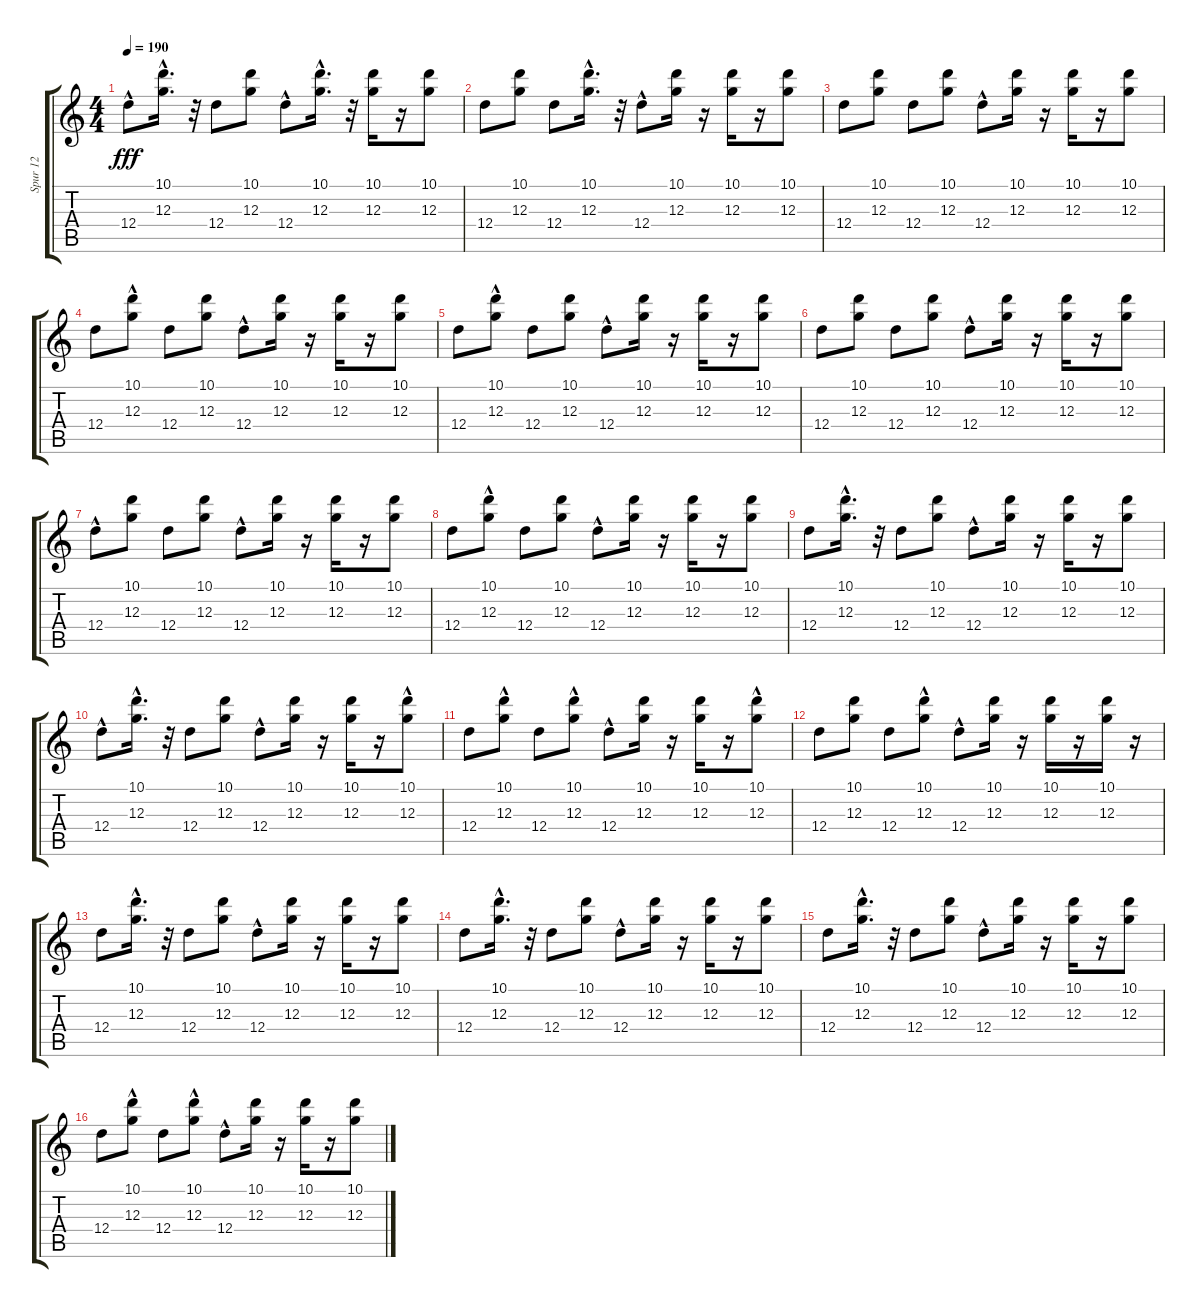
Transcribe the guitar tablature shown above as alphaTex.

\track ("Spur 12" "Spur 12") {instrument electricguitarmuted}
\staff {score tabs}
\tuning (E4 B3 G3 D3 A2 E2) {hide}
\ts (4 4)
\tempo 190
\clef g2
\ks c
12.4{hac}.8{dy fff} (10.1{hac} 12.3{hac}).16{d} r.32 12.4.8 (10.1 12.3).8 12.4{hac}.8 (10.1 12.3{hac}).16{d} r.32 (10.1 12.3).16 r.16 (10.1 12.3).8 |
12.4.8 (10.1 12.3).8 12.4.8 (10.1{hac} 12.3{hac}).16{d} r.32 12.4{hac}.8 (10.1 12.3).16 r.16 (10.1 12.3).16 r.16 (10.1 12.3).8 |
12.4.8 (10.1 12.3).8 12.4.8 (10.1 12.3).8 12.4{hac}.8 (10.1 12.3).16 r.16 (10.1 12.3).16 r.16 (10.1 12.3).8 |
12.4.8 (10.1{hac} 12.3).8 12.4.8 (10.1 12.3).8 12.4{hac}.8 (10.1 12.3).16 r.16 (10.1 12.3).16 r.16 (10.1 12.3).8 |
12.4.8 (10.1{hac} 12.3).8 12.4.8 (10.1 12.3).8 12.4{hac}.8 (10.1 12.3).16 r.16 (10.1 12.3).16 r.16 (10.1 12.3).8 |
12.4.8 (10.1 12.3).8 12.4.8 (10.1 12.3).8 12.4{hac}.8 (10.1 12.3).16 r.16 (10.1 12.3).16 r.16 (10.1 12.3).8 |
12.4{hac}.8 (10.1 12.3).8 12.4.8 (10.1 12.3).8 12.4{hac}.8 (10.1 12.3).16 r.16 (10.1 12.3).16 r.16 (10.1 12.3).8 |
12.4.8 (10.1{hac} 12.3).8 12.4.8 (10.1 12.3).8 12.4{hac}.8 (10.1 12.3).16 r.16 (10.1 12.3).16 r.16 (10.1 12.3).8 |
12.4.8 (10.1{hac} 12.3{hac}).16{d} r.32 12.4.8 (10.1 12.3).8 12.4{hac}.8 (10.1 12.3).16 r.16 (10.1 12.3).16 r.16 (10.1 12.3).8 |
12.4{hac}.8 (10.1{hac} 12.3{hac}).16{d} r.32 12.4.8 (10.1 12.3).8 12.4{hac}.8 (10.1 12.3).16 r.16 (10.1 12.3).16 r.16 (10.1{hac} 12.3).8 |
12.4.8 (10.1{hac} 12.3).8 12.4.8 (10.1{hac} 12.3).8 12.4{hac}.8 (10.1 12.3).16 r.16 (10.1 12.3).16 r.16 (10.1 12.3{hac}).8 |
12.4.8 (10.1 12.3).8 12.4.8 (10.1{hac} 12.3).8 12.4{hac}.8 (10.1 12.3).16 r.16 (10.1 12.3).16 r.16 (10.1 12.3).16 r.16 |
12.4.8 (10.1{hac} 12.3{hac}).16{d} r.32 12.4.8 (10.1 12.3).8 12.4{hac}.8 (10.1 12.3).16 r.16 (10.1 12.3).16 r.16 (10.1 12.3).8 |
12.4.8 (10.1{hac} 12.3{hac}).16{d} r.32 12.4.8 (10.1 12.3).8 12.4{hac}.8 (10.1 12.3).16 r.16 (10.1 12.3).16 r.16 (10.1 12.3).8 |
12.4.8 (10.1{hac} 12.3{hac}).16{d} r.32 12.4.8 (10.1 12.3).8 12.4{hac}.8 (10.1 12.3).16 r.16 (10.1 12.3).16 r.16 (10.1 12.3).8 |
12.4.8 (10.1{hac} 12.3).8 12.4.8 (10.1{hac} 12.3).8 12.4{hac}.8 (10.1 12.3).16 r.16 (10.1 12.3).16 r.16 (10.1 12.3).8
